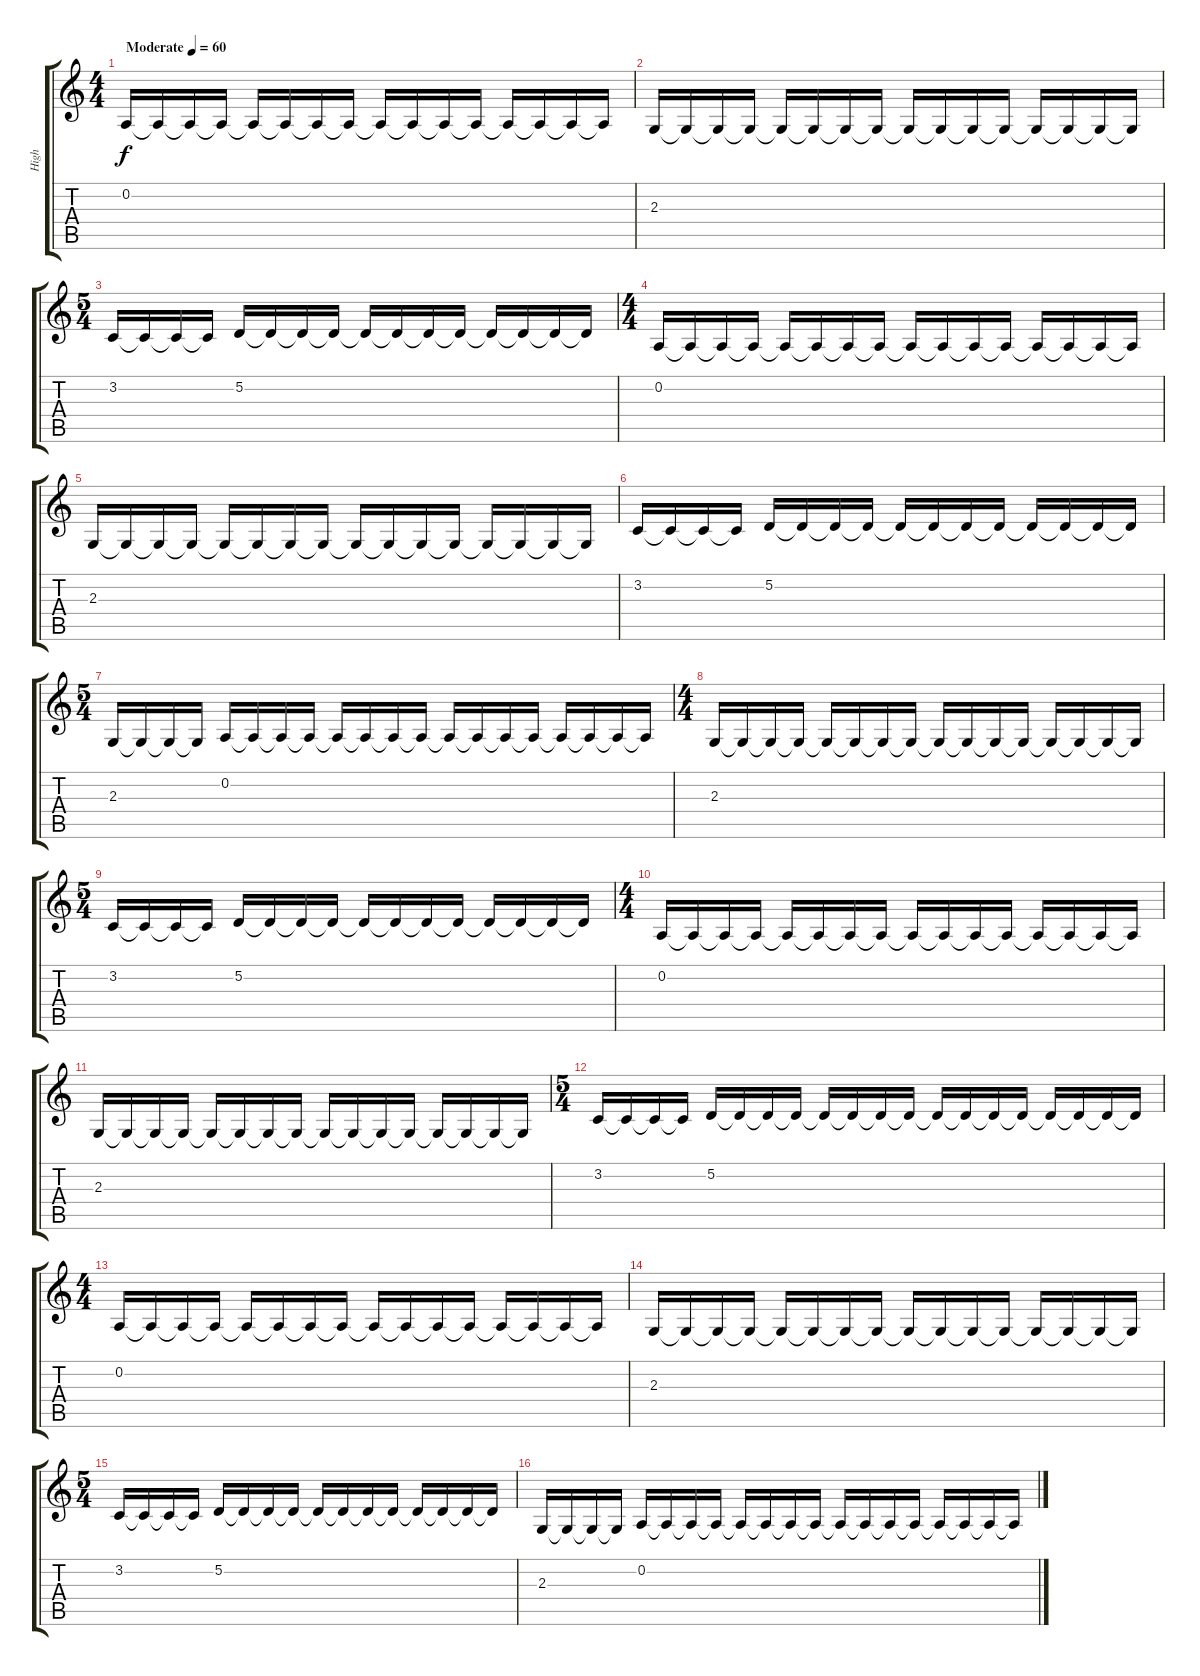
\track ("High" "High") {instrument lead1square}
\staff {score tabs}
\tuning (D4 A3 F3 C3 G2 D2) {hide}
\ts (4 4)
\tempo (60 "Moderate")
\clef g2
\ks c
0.2.16{dy f volume 0 instrument lead1square} 0.2{t}.16{volume 2} 0.2{t}.16{volume 4} 0.2{t}.16{volume 6} 0.2{t}.16{volume 8} 0.2{t}.16{volume 10} 0.2{t}.16{volume 11} 0.2{t}.16{volume 12} 0.2{t}.16{volume 13} 0.2{t}.16 0.2{t}.16 0.2{t}.16 0.2{t}.16 0.2{t}.16 0.2{t}.16 0.2{t}.16 |
2.3.16{volume 0} 2.3{t}.16{volume 2} 2.3{t}.16{volume 4} 2.3{t}.16{volume 6} 2.3{t}.16{volume 8} 2.3{t}.16{volume 10} 2.3{t}.16{volume 11} 2.3{t}.16{volume 12} 2.3{t}.16{volume 13} 2.3{t}.16 2.3{t}.16 2.3{t}.16 2.3{t}.16 2.3{t}.16 2.3{t}.16 2.3{t}.16 |
\ts (5 4)
3.2.16{volume 0} 3.2{t}.16{volume 2} 3.2{t}.16{volume 4} 3.2{t}.16{volume 6} 5.2.16{volume 0} 5.2{t}.16{volume 2} 5.2{t}.16{volume 4} 5.2{t}.16{volume 6} 5.2{t}.16{volume 8} 5.2{t}.16{volume 10} 5.2{t}.16 5.2{t}.16 5.2{t}.16 5.2{t}.16 5.2{t}.16 5.2{t}.16 |
\ts (4 4)
0.2.16{volume 0} 0.2{t}.16{volume 2} 0.2{t}.16{volume 4} 0.2{t}.16{volume 6} 0.2{t}.16{volume 8} 0.2{t}.16{volume 10} 0.2{t}.16{volume 11} 0.2{t}.16{volume 12} 0.2{t}.16{volume 13} 0.2{t}.16 0.2{t}.16 0.2{t}.16 0.2{t}.16 0.2{t}.16 0.2{t}.16 0.2{t}.16 |
2.3.16{volume 0} 2.3{t}.16{volume 2} 2.3{t}.16{volume 4} 2.3{t}.16{volume 6} 2.3{t}.16{volume 8} 2.3{t}.16{volume 10} 2.3{t}.16{volume 11} 2.3{t}.16{volume 12} 2.3{t}.16{volume 13} 2.3{t}.16 2.3{t}.16 2.3{t}.16 2.3{t}.16 2.3{t}.16 2.3{t}.16 2.3{t}.16 |
3.2.16{volume 0} 3.2{t}.16{volume 2} 3.2{t}.16{volume 4} 3.2{t}.16{volume 6} 5.2.16{volume 0} 5.2{t}.16{volume 2} 5.2{t}.16{volume 4} 5.2{t}.16{volume 6} 5.2{t}.16{volume 8} 5.2{t}.16{volume 10} 5.2{t}.16 5.2{t}.16 5.2{t}.16 5.2{t}.16 5.2{t}.16 5.2{t}.16 |
\ts (5 4)
2.3.16{volume 0} 2.3{t}.16{volume 2} 2.3{t}.16{volume 4} 2.3{t}.16{volume 6} 0.2.16{volume 0} 0.2{t}.16{volume 2} 0.2{t}.16{volume 4} 0.2{t}.16{volume 6} 0.2{t}.16{volume 8} 0.2{t}.16{volume 10} 0.2{t}.16{volume 11} 0.2{t}.16{volume 12} 0.2{t}.16{volume 13} 0.2{t}.16 0.2{t}.16 0.2{t}.16 0.2{t}.16{volume 13} 0.2{t}.16 0.2{t}.16 0.2{t}.16 |
\ts (4 4)
2.3.16{volume 0} 2.3{t}.16{volume 2} 2.3{t}.16{volume 4} 2.3{t}.16{volume 6} 2.3{t}.16{volume 8} 2.3{t}.16{volume 10} 2.3{t}.16{volume 11} 2.3{t}.16{volume 12} 2.3{t}.16{volume 13} 2.3{t}.16 2.3{t}.16 2.3{t}.16 2.3{t}.16 2.3{t}.16 2.3{t}.16 2.3{t}.16 |
\ts (5 4)
3.2.16{volume 0} 3.2{t}.16{volume 2} 3.2{t}.16{volume 4} 3.2{t}.16{volume 6} 5.2.16{volume 0} 5.2{t}.16{volume 2} 5.2{t}.16{volume 4} 5.2{t}.16{volume 6} 5.2{t}.16{volume 8} 5.2{t}.16{volume 10} 5.2{t}.16 5.2{t}.16 5.2{t}.16 5.2{t}.16 5.2{t}.16 5.2{t}.16 |
\ts (4 4)
0.2.16{volume 0} 0.2{t}.16{volume 2} 0.2{t}.16{volume 4} 0.2{t}.16{volume 6} 0.2{t}.16{volume 8} 0.2{t}.16{volume 10} 0.2{t}.16{volume 11} 0.2{t}.16{volume 12} 0.2{t}.16{volume 13} 0.2{t}.16 0.2{t}.16 0.2{t}.16 0.2{t}.16 0.2{t}.16 0.2{t}.16 0.2{t}.16 |
2.3.16{volume 0} 2.3{t}.16{volume 2} 2.3{t}.16{volume 4} 2.3{t}.16{volume 6} 2.3{t}.16{volume 8} 2.3{t}.16{volume 10} 2.3{t}.16{volume 11} 2.3{t}.16{volume 12} 2.3{t}.16{volume 13} 2.3{t}.16 2.3{t}.16 2.3{t}.16 2.3{t}.16 2.3{t}.16 2.3{t}.16 2.3{t}.16 |
\ts (5 4)
3.2.16{volume 0} 3.2{t}.16{volume 2} 3.2{t}.16{volume 4} 3.2{t}.16{volume 6} 5.2.16{volume 0} 5.2{t}.16{volume 2} 5.2{t}.16{volume 4} 5.2{t}.16{volume 6} 5.2{t}.16{volume 8} 5.2{t}.16{volume 10} 5.2{t}.16 5.2{t}.16 5.2{t}.16 5.2{t}.16 5.2{t}.16 5.2{t}.16 5.2{t}.16 5.2{t}.16 5.2{t}.16 5.2{t}.16 |
\ts (4 4)
0.2.16{volume 0} 0.2{t}.16{volume 2} 0.2{t}.16{volume 4} 0.2{t}.16{volume 6} 0.2{t}.16{volume 8} 0.2{t}.16{volume 10} 0.2{t}.16{volume 11} 0.2{t}.16{volume 12} 0.2{t}.16{volume 13} 0.2{t}.16 0.2{t}.16 0.2{t}.16 0.2{t}.16 0.2{t}.16 0.2{t}.16 0.2{t}.16 |
2.3.16{volume 0} 2.3{t}.16{volume 2} 2.3{t}.16{volume 4} 2.3{t}.16{volume 6} 2.3{t}.16{volume 8} 2.3{t}.16{volume 10} 2.3{t}.16{volume 11} 2.3{t}.16{volume 12} 2.3{t}.16{volume 13} 2.3{t}.16 2.3{t}.16 2.3{t}.16 2.3{t}.16 2.3{t}.16 2.3{t}.16 2.3{t}.16 |
\ts (5 4)
3.2.16{volume 0} 3.2{t}.16{volume 2} 3.2{t}.16{volume 4} 3.2{t}.16{volume 6} 5.2.16{volume 0} 5.2{t}.16{volume 2} 5.2{t}.16{volume 4} 5.2{t}.16{volume 6} 5.2{t}.16{volume 8} 5.2{t}.16{volume 10} 5.2{t}.16 5.2{t}.16 5.2{t}.16 5.2{t}.16 5.2{t}.16 5.2{t}.16 |
2.3.16{volume 0} 2.3{t}.16{volume 2} 2.3{t}.16{volume 4} 2.3{t}.16{volume 6} 0.2.16{volume 0} 0.2{t}.16{volume 2} 0.2{t}.16{volume 4} 0.2{t}.16{volume 6} 0.2{t}.16{volume 8} 0.2{t}.16{volume 10} 0.2{t}.16{volume 11} 0.2{t}.16{volume 12} 0.2{t}.16{volume 13} 0.2{t}.16 0.2{t}.16 0.2{t}.16 0.2{t}.16 0.2{t}.16 0.2{t}.16 0.2{t}.16
